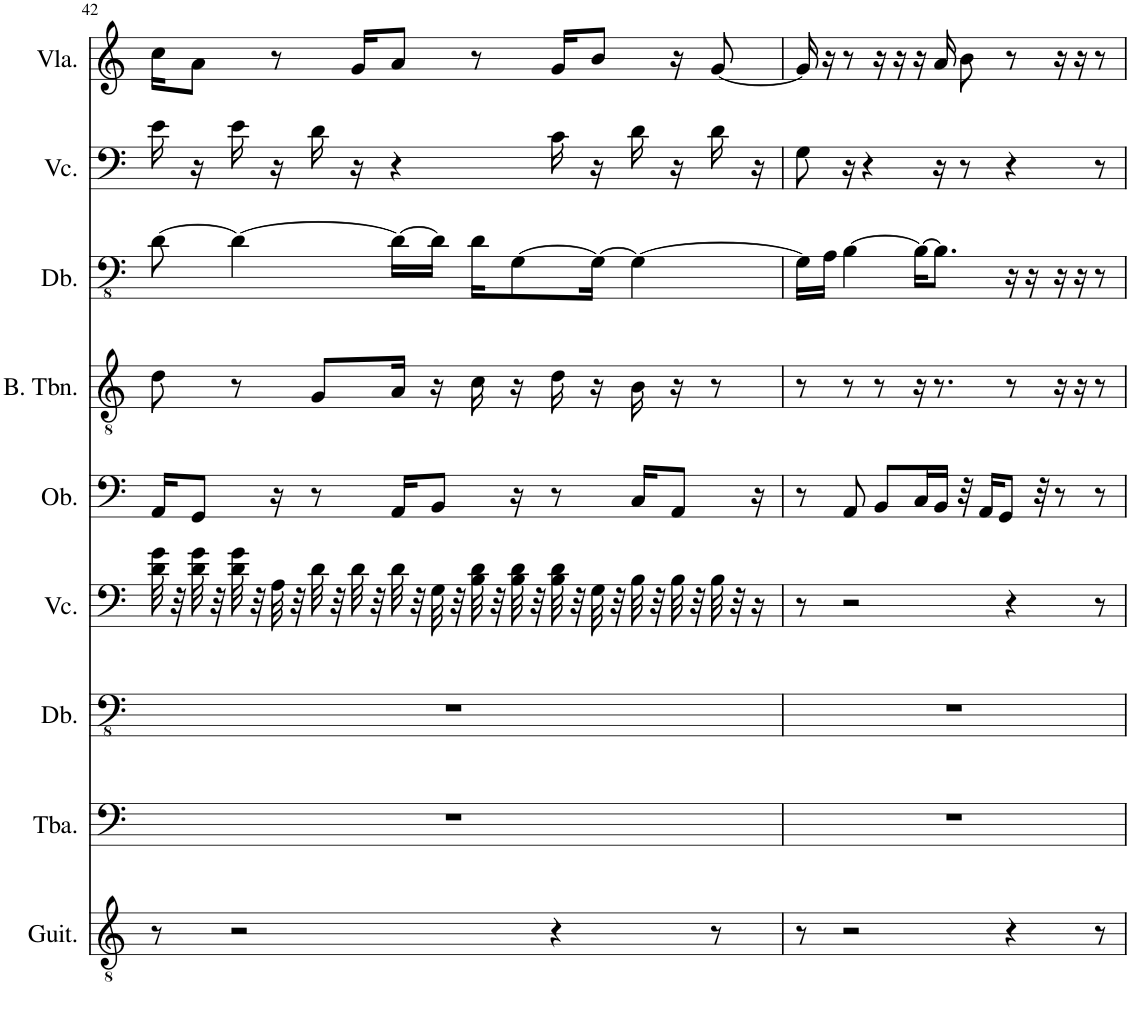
**kern	**kern	**kern	**kern	**kern	**kern	**kern	**kern	**kern
*part9	*part8	*part7	*part6	*part5	*part4	*part3	*part2	*part1
*staff9	*staff8	*staff7	*staff6	*staff5	*staff4	*staff3	*staff2	*staff1
*I"Classical Guitar	*I"Tuba	*I"Double Bass	*I"Violoncello	*I"Oboe	*I"Bass Trombone	*I"Double Bass	*I"Violoncello	*I"Viola
*I'Guit.	*I'Tba.	*I'Db.	*I'Vc.	*I'Ob.	*I'B. Tbn.	*I'Db.	*I'Vc.	*I'Vla.
!!LO:PB:g=z
*clefGv2	*clefF4	*clefFv4	*clefF4	*clefF4	*clefGv2	*clefFv4	*clefF4	*clefG2
*	*	*Trd7c12	*	*Trd-14c-24	*	*Trd7c12	*	*
*k[]	*k[]	*k[]	*k[]	*k[]	*k[]	*k[]	*k[]	*k[]
*M4/4	*M4/4	*M4/4	*M4/4	*M4/4	*M4/4	*M4/4	*M4/4	*M4/4
=42	=42	=42	=42	=42	=42	=42	=42	=42
8r	1r	1r	32d\ 32g\	16AA/KL	8d\	[8D\	16e\	16cc\KL
.	.	.	32r	.	.	.	.	.
.	.	.	32d\ 32g\	8GG/J	.	.	16r	8a\J
.	.	.	32r	.	.	.	.	.
2r	.	.	32d\ 32g\	.	8r	4D\_	16e\	.
.	.	.	32r	.	.	.	.	.
.	.	.	32A\	16r	.	.	16r	8r
.	.	.	32r	.	.	.	.	.
.	.	.	32d\	8r	8G/L	.	16d\	.
.	.	.	32r	.	.	.	.	.
.	.	.	32d\	.	.	.	16r	16g/KL
.	.	.	32r	.	.	.	.	.
.	.	.	32d\	16AA/KL	16A/Jk	16D\LL_	4r	8a/J
.	.	.	32r	.	.	.	.	.
.	.	.	32G\	8BB/J	16r	16D\JJ]	.	.
.	.	.	32r	.	.	.	.	.
.	.	.	32B\ 32d\	.	16c\	16D\KL	.	8r
.	.	.	32r	.	.	.	.	.
.	.	.	32B\ 32d\	16r	16r	[8GG\	.	.
.	.	.	32r	.	.	.	.	.
4r	.	.	32B\ 32d\	8r	16d\	.	16c\	16g/KL
.	.	.	32r	.	.	.	.	.
.	.	.	32G\	.	16r	16GG\Jk_	16r	8b/J
.	.	.	32r	.	.	.	.	.
.	.	.	32B\	16C/KL	16B\	4GG\_	16d\	.
.	.	.	32r	.	.	.	.	.
.	.	.	32B\	8AA/J	16r	.	16r	16r
.	.	.	32r	.	.	.	.	.
8r	.	.	32B\	.	8r	.	16d\	[8g/
.	.	.	32r	.	.	.	.	.
.	.	.	16r	16r	.	.	16r	.
=43	=43	=43	=43	=43	=43	=43	=43	=43
8r	1r	1r	8r	8r	8r	16GG\LL]	8G\	16g/]
.	.	.	.	.	.	16AA\JJ	.	16r
2r	.	.	2r	8AA/	8r	[4BB\	16r	8r
.	.	.	.	.	.	.	4r	.
.	.	.	.	8BB/L	8r	.	.	16r
.	.	.	.	.	.	.	.	16r
.	.	.	.	16C/L	16r	16BB\KL_	.	16r
.	.	.	.	16BB/JJ	8.r	8.BB\J]	16r	16a/
.	.	.	.	32r	.	.	8r	8b\
.	.	.	.	16AA/KL	.	.	.	.
.	.	.	.	8GG/J	.	.	.	.
4r	.	.	4r	.	8r	16r	4r	8r
.	.	.	.	.	.	16r	.	.
.	.	.	.	32r	.	.	.	.
.	.	.	.	8r	16r	16r	.	16r
.	.	.	.	.	16r	16r	.	16r
8r	.	.	8r	8r	8r	8r	8r	8r
=	=	=	=	=	=	=	=	=
*-	*-	*-	*-	*-	*-	*-	*-	*-
